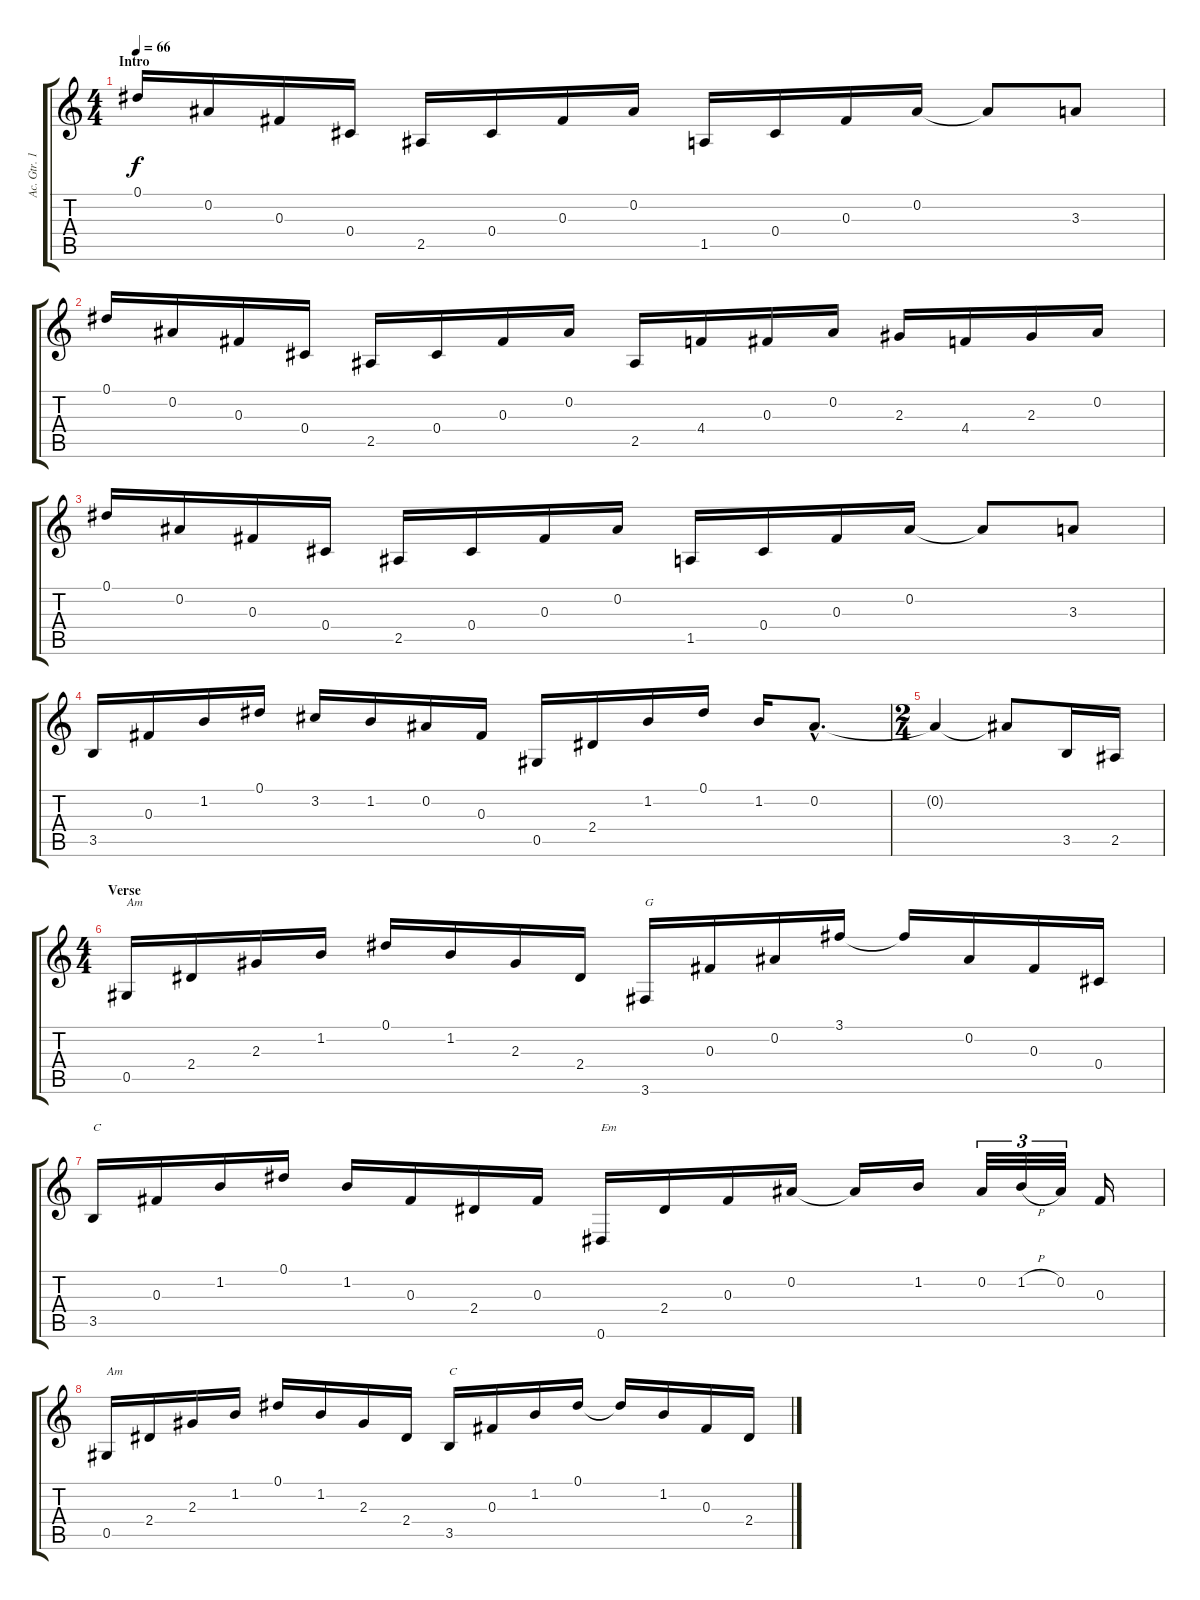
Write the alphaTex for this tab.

\track ("Ac. Gtr. 1" "Ac. Gtr. 1") {instrument acousticguitarsteel}
\staff {score tabs}
\tuning (Eb4 Bb3 Gb3 Db3 Ab2 Eb2) {hide}
\ts (4 4)
\section ("" "Intro")
\tempo 66
\clef g2
\ks c
0.1.16{dy f instrument acousticguitarsteel} 0.2.16 0.3.16 0.4.16 2.5.16 0.4.16 0.3.16 0.2.16 1.5.16 0.4.16 0.3.16 0.2.16 0.2{t}.8 3.3.8 |
0.1.16 0.2.16 0.3.16 0.4.16 2.5.16 0.4.16 0.3.16 0.2.16 2.5.16 4.4.16 0.3.16 0.2.16 2.3.16 4.4.16 2.3.16 0.2.16 |
0.1.16 0.2.16 0.3.16 0.4.16 2.5.16 0.4.16 0.3.16 0.2.16 1.5.16 0.4.16 0.3.16 0.2.16 0.2{t}.8 3.3.8 |
3.5.16 0.3.16 1.2.16 0.1.16 3.2.16 1.2.16 0.2.16 0.3.16 0.5.16 2.4.16 1.2.16 0.1.16 1.2.16 0.2{hac}.8{d} |
\ts (2 4)
0.2{t}.4 0.2{t}.8 3.5.16 2.5.16 |
\ts (4 4)
\section ("" "Verse")
0.5.16{txt "Am"} 2.4.16 2.3.16 1.2.16 0.1.16 1.2.16 2.3.16 2.4.16 3.6.16{txt "G"} 0.3.16 0.2.16 3.1.16 3.1{t}.16 0.2.16 0.3.16 0.4.16 |
3.5.16{txt "C"} 0.3.16 1.2.16 0.1.16 1.2.16 0.3.16 2.4.16 0.3.16 0.6.16{txt "Em"} 2.4.16 0.3.16 0.2.16 0.2{t}.16 1.2.16 0.2.32{tu (3 2)} 1.2{h}.32{tu (3 2)} 0.2.32{tu (3 2)} 0.3.16 |
0.5.16{txt "Am"} 2.4.16 2.3.16 1.2.16 0.1.16 1.2.16 2.3.16 2.4.16 3.5.16{txt "C"} 0.3.16 1.2.16 0.1.16 0.1{t}.16 1.2.16 0.3.16 2.4.16
